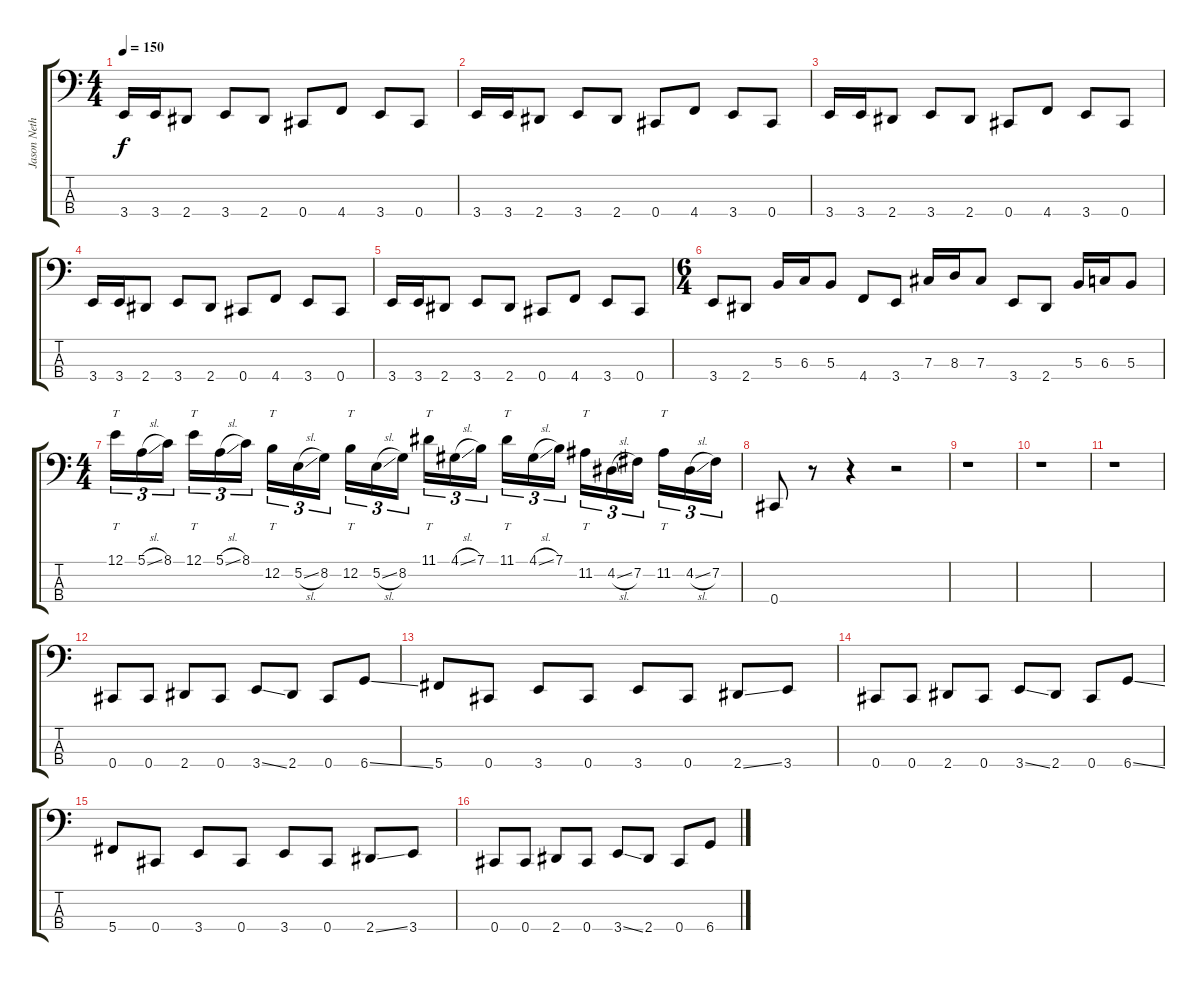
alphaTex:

\track ("Jason Netherton" "Jason Neth") {instrument electricbasspick}
\staff {score tabs}
\tuning (E2 B1 Gb1 Db1) {hide}
\ts (4 4)
\tempo 150
\clef f4
\ks c
3.4.16{dy f} 3.4.16 2.4.8 3.4.8 2.4.8 0.4.8 4.4.8 3.4.8 0.4.8 |
3.4.16 3.4.16 2.4.8 3.4.8 2.4.8 0.4.8 4.4.8 3.4.8 0.4.8 |
3.4.16 3.4.16 2.4.8 3.4.8 2.4.8 0.4.8 4.4.8 3.4.8 0.4.8 |
3.4.16 3.4.16 2.4.8 3.4.8 2.4.8 0.4.8 4.4.8 3.4.8 0.4.8 |
3.4.16 3.4.16 2.4.8 3.4.8 2.4.8 0.4.8 4.4.8 3.4.8 0.4.8 |
\ts (6 4)
3.4.8 2.4.8 5.3.16 6.3.16 5.3.8 4.4.8 3.4.8 7.3.16 8.3.16 7.3.8 3.4.8 2.4.8 5.3.16 6.3.16 5.3.8 |
\ts (4 4)
12.1.16{tt tu (3 2)} 5.1{sl}.16{tu (3 2)} 8.1.16{tu (3 2) beam splitsecondary} 12.1.16{tt tu (3 2)} 5.1{sl}.16{tu (3 2)} 8.1.16{tu (3 2)} 12.2.16{tt tu (3 2)} 5.2{sl}.16{tu (3 2)} 8.2.16{tu (3 2) beam splitsecondary} 12.2.16{tt tu (3 2)} 5.2{sl}.16{tu (3 2)} 8.2.16{tu (3 2)} 11.1.16{tt tu (3 2)} 4.1{sl}.16{tu (3 2)} 7.1.16{tu (3 2) beam splitsecondary} 11.1.16{tt tu (3 2)} 4.1{sl}.16{tu (3 2)} 7.1.16{tu (3 2)} 11.2.16{tt tu (3 2)} 4.2{sl}.16{tu (3 2)} 7.2.16{tu (3 2) beam splitsecondary} 11.2.16{tt tu (3 2)} 4.2{sl}.16{tu (3 2)} 7.2.16{tu (3 2)} |
0.4.8 r.8 r.4 r.2 |
r.1 |
r.1 |
r.1 |
0.4.8 0.4.8 2.4.8 0.4.8 3.4{ss}.8 2.4.8 0.4.8 6.4{ss}.8 |
5.4.8 0.4.8 3.4.8 0.4.8 3.4.8 0.4.8 2.4{ss}.8 3.4.8 |
0.4.8 0.4.8 2.4.8 0.4.8 3.4{ss}.8 2.4.8 0.4.8 6.4{ss}.8 |
5.4.8 0.4.8 3.4.8 0.4.8 3.4.8 0.4.8 2.4{ss}.8 3.4.8 |
0.4.8 0.4.8 2.4.8 0.4.8 3.4{ss}.8 2.4.8 0.4.8 6.4{ss}.8
